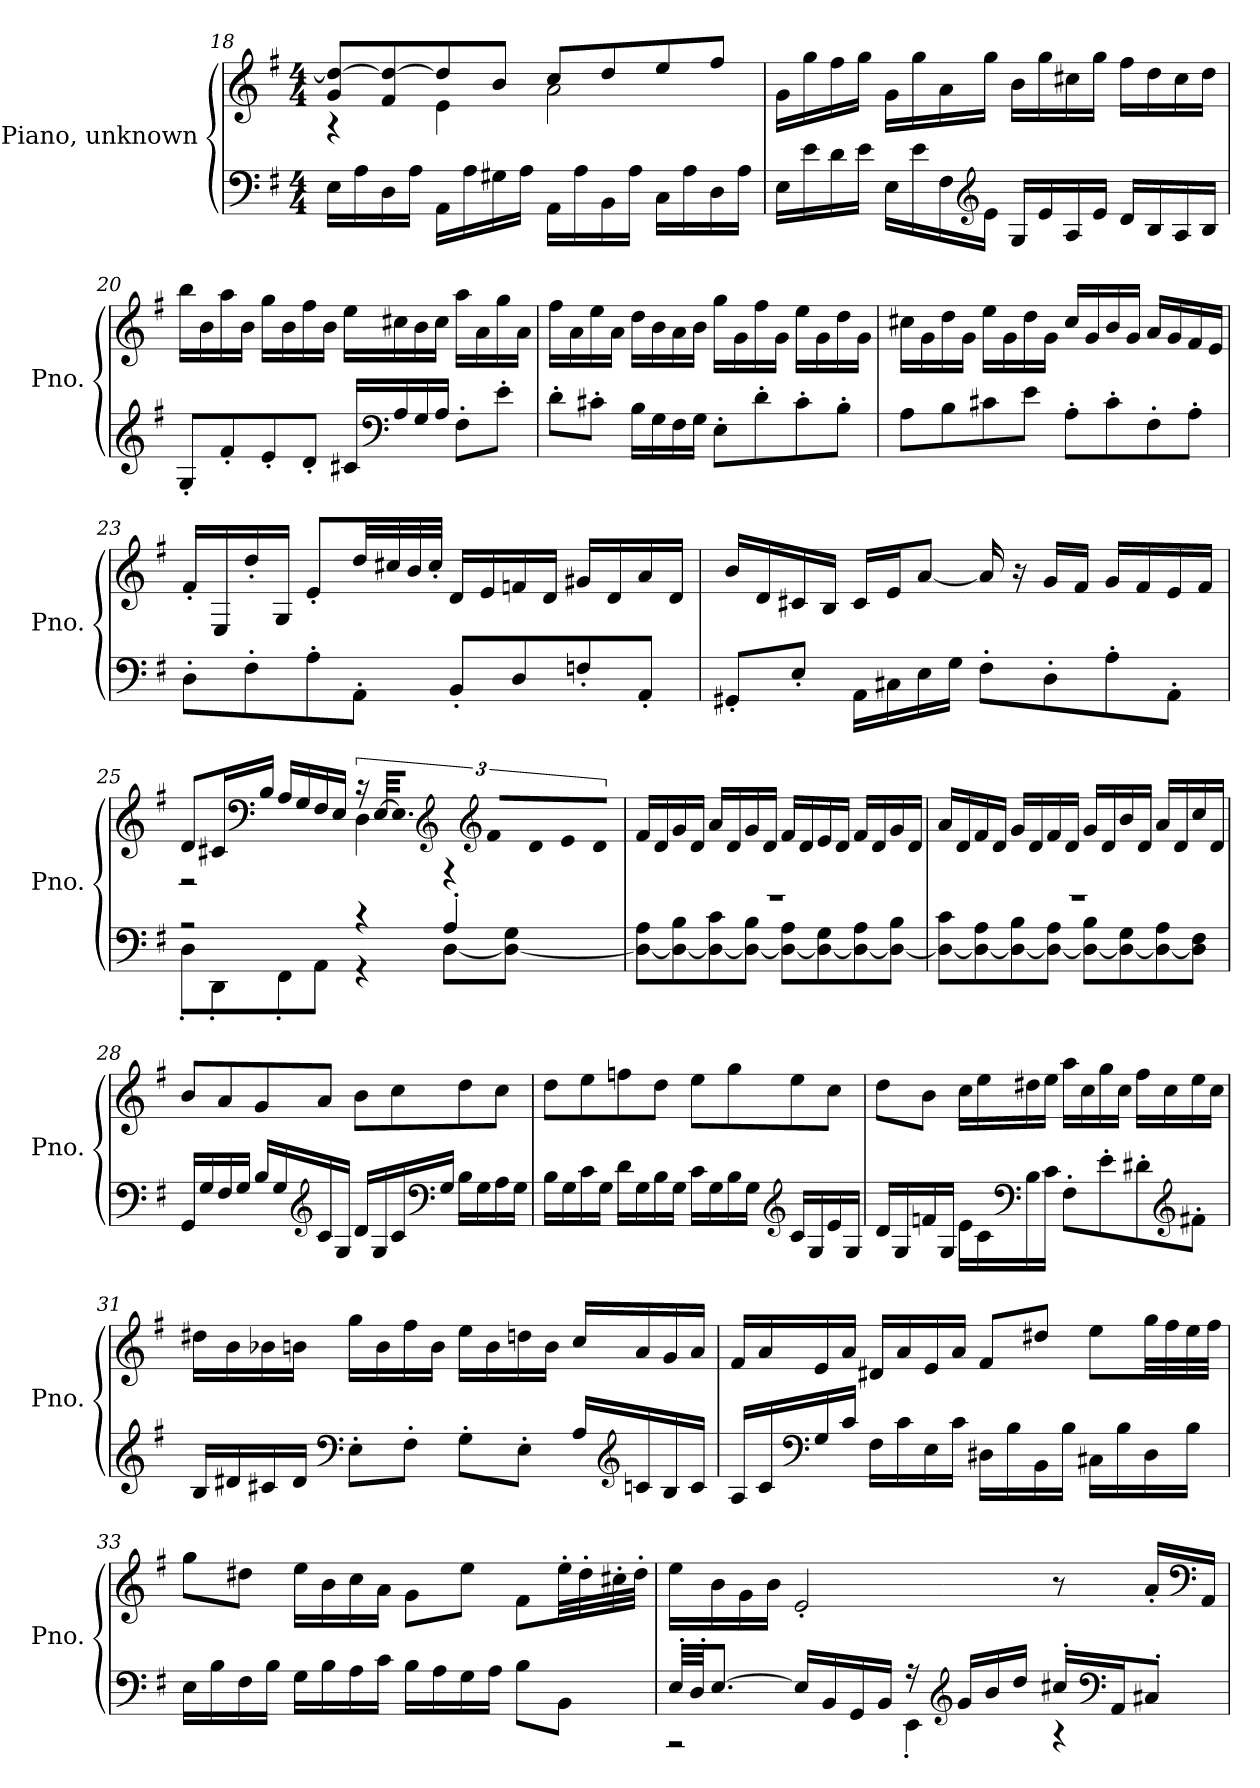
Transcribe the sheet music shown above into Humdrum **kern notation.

**kern	**kern
*part1	*part1
*staff2	*staff1
*I"Piano, unknown	*
*I'Pno.	*
!!LO:LB:g=z
*clefF4	*clefG2
*k[f#]	*k[f#]
*M4/4	*M4/4
=18	=18
*	*^
16E\LL	8g/ 8dd/_L	4r
16A\	.	.
16D\	8f#/ 8dd/_	.
16A\JJ	.	.
16AA\LL	8dd/]	4e\
16A\	.	.
16G#X\	8b/J	.
16A\JJ	.	.
16AA\LL	8cc/L	2a\
16A\	.	.
16BB\	8dd/	.
16A\JJ	.	.
16C\LL	8ee/	.
16A\	.	.
16D\	8ff#/J	.
16A\JJ	.	.
*	*v	*v
=19	=19
16E\LL	16g\LL
16e\	16gg\
16d\	16ff#\
16e\JJ	16gg\JJ
16E\LL	16g\LL
16e\	16gg\
16F#\	16a\
*clefG2	*
16e\JJ	16gg\JJ
16G/LL	16b\LL
16e/	16gg\
16A/	16cc#X\
16e/JJ	16gg\JJ
16d/LL	16ff#\LL
16B/	16dd\
16A/	16cc#\
16B/JJ	16dd\JJ
!!LO:LB:g=z
=20	=20
8G'/L	16bb\LL
.	16b\
8f#'/	16aa\
.	16b\JJ
8e'/	16gg\LL
.	16b\
8d'/J	16ff#\
.	16b\JJ
16c#X/LL	16ee\LL
*clefF4	*
16A/	16cc#X\
16G/	16b\
16A/JJ	16cc#\JJ
8F#'\L	16aa\LL
.	16a\
8e'\J	16gg\
.	16a\JJ
=21	=21
8d'\L	16ff#\LL
.	16a\
8c#X'\J	16ee\
.	16a\JJ
16B\LL	16dd\LL
16G\	16b\
16F#\	16a\
16G\JJ	16b\JJ
8E'\L	16gg\LL
.	16g\
8d'\	16ff#\
.	16g\JJ
8c#'\	16ee\LL
.	16g\
8B'\J	16dd\
.	16g\JJ
!!LO:LB:g=z
=22	=22
8A\L	16cc#X\LL
.	16g\
8B\	16dd\
.	16g\JJ
8c#X\	16ee\LL
.	16g\
8e\J	16dd\
.	16g\JJ
8A'\L	16cc#/LL
.	16g/
8c#'\	16b/
.	16g/JJ
8F#'\	16a/LL
.	16g/
8A'\J	16f#/
.	16e/JJ
=23	=23
8D'\L	16f#'/LL
.	16E/
8F#'\	16dd'/
.	16G/JJ
8A'\	8e'/L
8AA'\J	32dd/LL
.	32cc#X/
.	32b/
.	32cc#'/JJJ
8BB'/L	16d/LL
.	16e/
8D/	16fn/
.	16d/JJ
8Fn'/	16g#X/LL
.	16d/
8AA'/J	16a/
.	16d/JJ
!!LO:LB:g=z
=24	=24
8GG#X'/L	16b/LL
.	16d/
8E'/J	16c#X/
.	16B/JJ
16AA\LL	16c#/LL
16C#X\	16e/J
16E\	[8a/J
16G\JJ	.
8F#'\L	16a/]
.	16r
8D'\	16g/LL
.	16f#/JJ
8A'\	16g/LL
.	16f#/
8AA'\J	16e/
.	16f#/JJ
=25	=25
*^	*^
2r	8D'\L	8d/L	2r
.	8DD'\	16c#X/L	.
*	*	*clefF4	*
.	.	16B/JJ	.
.	8FF#'\	16A/LL	.
.	.	16G/	.
.	8AA\J	16F#/	.
.	.	16E/JJ	.
4r	4r	24r	4D\
.	.	[48E/KKL	.
.	.	8.E/J]	.
*	*	*clefG2	*
4A'/	[8D\L	16f#/LL	4r
.	.	16d/	.
.	8D\_ 8G\J	16e/	.
.	.	16d/JJ	.
*	*	*v	*v
!!LO:PB:g=z
=26	=26	=26
1r	8D\_ 8A\L	16f#/LL
.	.	16d/
.	8D\_ 8B\	16g/
.	.	16d/JJ
.	8D\_ 8c\	16a/LL
.	.	16d/
.	8D\_ 8B\J	16g/
.	.	16d/JJ
.	8D\_ 8A\L	16f#/LL
.	.	16d/
.	8D\_ 8G\	16e/
.	.	16d/JJ
.	8D\_ 8A\	16f#/LL
.	.	16d/
.	8D\_ 8B\J	16g/
.	.	16d/JJ
=27	=27	=27
1r	8D\_ 8c\L	16a/LL
.	.	16d/
.	8D\_ 8A\	16f#/
.	.	16d/JJ
.	8D\_ 8B\	16g/LL
.	.	16d/
.	8D\_ 8A\J	16f#/
.	.	16d/JJ
.	8D\_ 8B\L	16g/LL
.	.	16d/
.	8D\_ 8G\	16b/
.	.	16d/JJ
.	8D\_ 8A\	16a/LL
.	.	16d/
.	8D\] 8F#\J	16cc/
.	.	16d/JJ
*v	*v	*
!!LO:LB:g=z
=28	=28
16GG/LL	8b/L
16G/	.
16F#/	8a/
16G/JJ	.
16B/LL	8g/
16G/	.
*clefG2	*
16c/	8a/J
16G/JJ	.
16d/LL	8b\L
16G/	.
16c/	8cc\
*clefF4	*
16G/JJ	.
16B\LL	8dd\
16G\	.
16A\	8cc\J
16G\JJ	.
=29	=29
16B\LL	8dd\L
16G\	.
16c\	8ee\
16G\JJ	.
16d\LL	8ffn\
16G\	.
16B\	8dd\J
16G\JJ	.
16c\LL	8ee\L
16G\	.
16B\	8gg\
16G\JJ	.
*clefG2	*
16c/LL	8ee\
16G/	.
16e/	8cc\J
16G/JJ	.
!!LO:LB:g=z
=30	=30
16d/LL	8dd\L
16G/	.
16fn/	8b\J
16G/JJ	.
16e\LL	16cc\LL
16c\	16ee\
*clefF4	*
16B\	16dd#X\
16c\JJ	16ee\JJ
8F#'\L	16aa\LL
.	16cc\
8e'\	16gg\
.	16cc\JJ
8d#X'\	16ff#\LL
.	16cc\
*clefG2	*
8f#X'\J	16ee\
.	16cc\JJ
=31	=31
16B/LL	16dd#X\LL
16d#X/	16b\
16c#X/	16b-X\
16d#/JJ	16bn\JJ
*clefF4	*
8E'\L	16gg\LL
.	16b\
8F#'\J	16ff#\
.	16b\JJ
8G'\L	16ee\LL
.	16b\
8E'\J	16ddn\
.	16b\JJ
16A/LL	16cc/LL
*clefG2	*
16cn/	16a/
16B/	16g/
16c/JJ	16a/JJ
!!LO:LB:g=z
=32	=32
16A/LL	16f#/LL
16c/	16a/
*clefF4	*
16G/	16e/
16c/JJ	16a/JJ
16F#\LL	16d#X/LL
16c\	16a/
16E\	16e/
16c\JJ	16a/JJ
16D#X\LL	8f#/L
16B\	.
16BB\	8dd#X/J
16B\JJ	.
16C#X\LL	8ee\L
16B\	.
16D#\	32gg\LL
.	32ff#\
16B\JJ	32ee\
.	32ff#\JJJ
=33	=33
16E\LL	8gg\L
16B\	.
16F#\	8dd#X\J
16B\JJ	.
16G\LL	16ee\LL
16B\	16b\
16A\	16cc\
16c\JJ	16a\JJ
16B\LL	8g\L
16A\	.
16G\	8ee\J
16A\JJ	.
8B\L	8f#\L
8BB\J	32ee'\LL
.	32dd#'\
.	32cc#X'\
.	32dd#'\JJJ
!!LO:LB:g=z
=34	=34
*^	*
32E'/LLL	2r	16ee\LL
32D'/JJ	.	.
[8.E/J	.	16b\
.	.	16g\
.	.	16b\JJ
16E/LL]	.	2e'/
16BB/	.	.
16GG/	.	.
16BB/JJ	.	.
16r	4EE'\	.
*clefG2	*	*
16g/LL	.	.
16b/	.	.
16dd/JJ	.	.
16cc#X'/LL	4r	8r
*clefF4	*	*
16AA/J	.	.
8C#X'/J	.	16a'/LL
*	*	*clefF4
.	.	16AA/JJ
*v	*v	*
=	=
*-	*-
